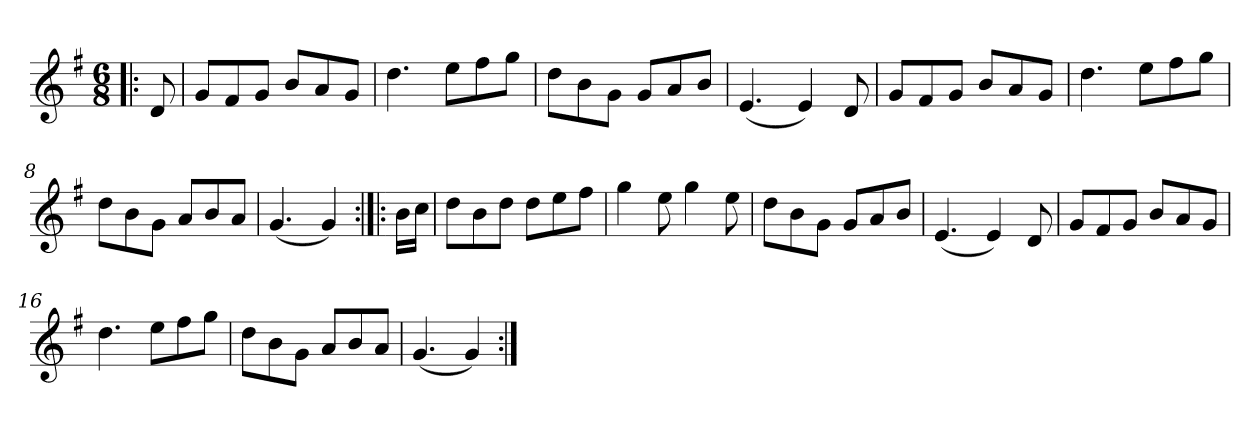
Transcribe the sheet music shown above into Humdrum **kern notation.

**kern
*part1
*staff1
*clefG2
*k[f#]
*G:
*M6/8
=1!|:
8d/
=2
8g/L
8f#/
8g/J
8b/L
8a/
8g/J
=3
4.dd\
8ee\L
8ff#\
8gg\J
=4
8dd\L
8b\
8g\J
8g/L
8a/
8b/J
=5
(<4.e/
4e/)
8d/
=6
8g/L
8f#/
8g/J
8b/L
8a/
8g/J
=7
4.dd\
8ee\L
8ff#\
8gg\J
=8
8dd\L
8b\
8g\J
8a/L
8b/
8a/J
=9
(<4.g/
4g/)
!!LO:LB:g=z
=10:|!|:
16b\LL
16cc\JJ
=11
8dd\L
8b\
8dd\J
8dd\L
8ee\
8ff#\J
=12
4gg\
8ee\
4gg\
8ee\
=13
8dd\L
8b\
8g\J
8g/L
8a/
8b/J
=14
(<4.e/
4e/)
8d/
=15
8g/L
8f#/
8g/J
8b/L
8a/
8g/J
=16
4.dd\
8ee\L
8ff#\
8gg\J
=17
8dd\L
8b\
8g\J
8a/L
8b/
8a/J
=18
(<4.g/
4g/)
=:|!
*-
